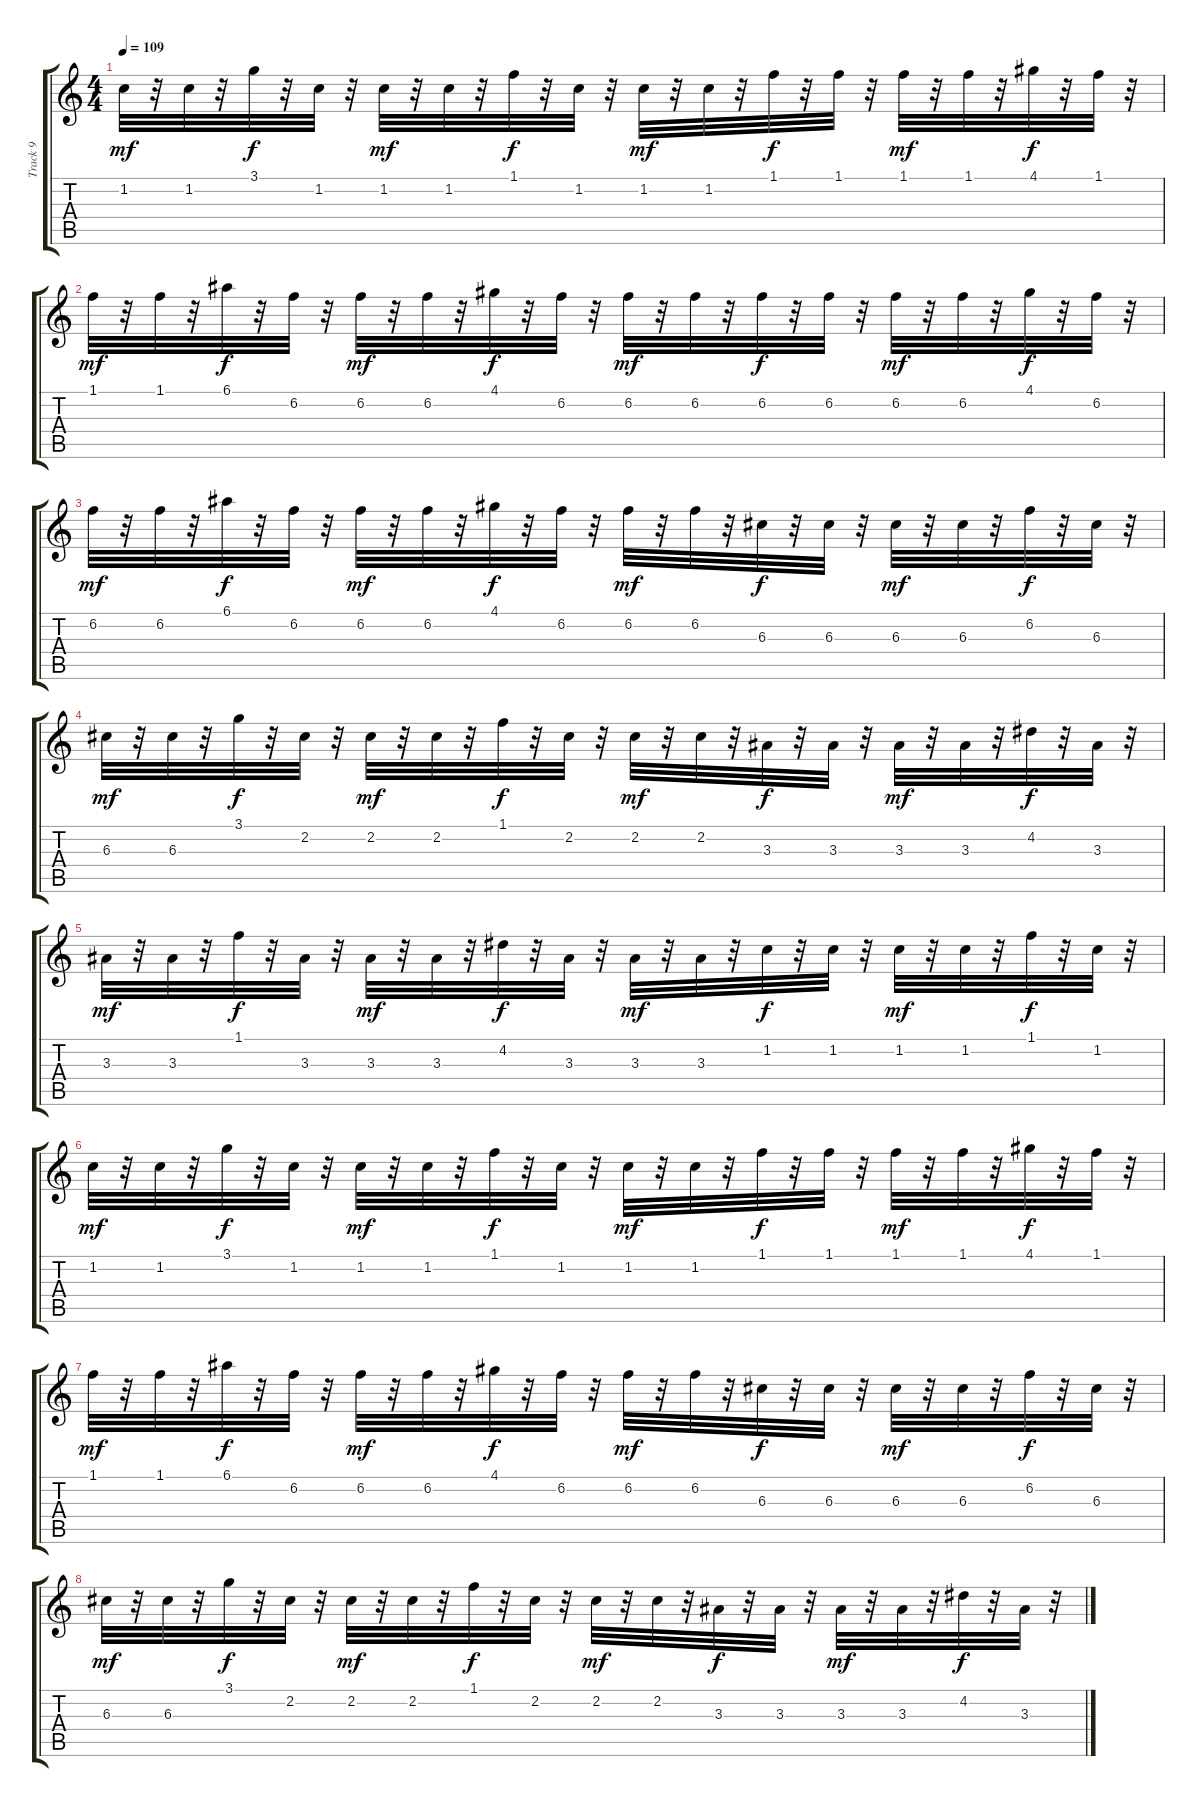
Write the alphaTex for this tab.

\track ("Track 9" "Track 9") {instrument electricguitarjazz}
\staff {score tabs}
\tuning (E4 B3 G3 D3 A2 E2) {hide}
\ts (4 4)
\tempo 109
\clef g2
\ks c
1.2.32{dy mf} r.32 1.2.32 r.32 3.1.32{dy f} r.32 1.2.32 r.32 1.2.32{dy mf} r.32 1.2.32 r.32 1.1.32{dy f} r.32 1.2.32 r.32 1.2.32{dy mf} r.32 1.2.32 r.32 1.1.32{dy f} r.32 1.1.32 r.32 1.1.32{dy mf} r.32 1.1.32 r.32 4.1.32{dy f} r.32 1.1.32 r.32 |
1.1.32{dy mf} r.32 1.1.32 r.32 6.1.32{dy f} r.32 6.2.32 r.32 6.2.32{dy mf} r.32 6.2.32 r.32 4.1.32{dy f} r.32 6.2.32 r.32 6.2.32{dy mf} r.32 6.2.32 r.32 6.2.32{dy f} r.32 6.2.32 r.32 6.2.32{dy mf} r.32 6.2.32 r.32 4.1.32{dy f} r.32 6.2.32 r.32 |
6.2.32{dy mf} r.32 6.2.32 r.32 6.1.32{dy f} r.32 6.2.32 r.32 6.2.32{dy mf} r.32 6.2.32 r.32 4.1.32{dy f} r.32 6.2.32 r.32 6.2.32{dy mf} r.32 6.2.32 r.32 6.3.32{dy f} r.32 6.3.32 r.32 6.3.32{dy mf} r.32 6.3.32 r.32 6.2.32{dy f} r.32 6.3.32 r.32 |
6.3.32{dy mf} r.32 6.3.32 r.32 3.1.32{dy f} r.32 2.2.32 r.32 2.2.32{dy mf} r.32 2.2.32 r.32 1.1.32{dy f} r.32 2.2.32 r.32 2.2.32{dy mf} r.32 2.2.32 r.32 3.3.32{dy f} r.32 3.3.32 r.32 3.3.32{dy mf} r.32 3.3.32 r.32 4.2.32{dy f} r.32 3.3.32 r.32 |
3.3.32{dy mf} r.32 3.3.32 r.32 1.1.32{dy f} r.32 3.3.32 r.32 3.3.32{dy mf} r.32 3.3.32 r.32 4.2.32{dy f} r.32 3.3.32 r.32 3.3.32{dy mf} r.32 3.3.32 r.32 1.2.32{dy f} r.32 1.2.32 r.32 1.2.32{dy mf} r.32 1.2.32 r.32 1.1.32{dy f} r.32 1.2.32 r.32 |
1.2.32{dy mf} r.32 1.2.32 r.32 3.1.32{dy f} r.32 1.2.32 r.32 1.2.32{dy mf} r.32 1.2.32 r.32 1.1.32{dy f} r.32 1.2.32 r.32 1.2.32{dy mf} r.32 1.2.32 r.32 1.1.32{dy f} r.32 1.1.32 r.32 1.1.32{dy mf} r.32 1.1.32 r.32 4.1.32{dy f} r.32 1.1.32 r.32 |
1.1.32{dy mf} r.32 1.1.32 r.32 6.1.32{dy f} r.32 6.2.32 r.32 6.2.32{dy mf} r.32 6.2.32 r.32 4.1.32{dy f} r.32 6.2.32 r.32 6.2.32{dy mf} r.32 6.2.32 r.32 6.3.32{dy f} r.32 6.3.32 r.32 6.3.32{dy mf} r.32 6.3.32 r.32 6.2.32{dy f} r.32 6.3.32 r.32 |
6.3.32{dy mf} r.32 6.3.32 r.32 3.1.32{dy f} r.32 2.2.32 r.32 2.2.32{dy mf} r.32 2.2.32 r.32 1.1.32{dy f} r.32 2.2.32 r.32 2.2.32{dy mf} r.32 2.2.32 r.32 3.3.32{dy f} r.32 3.3.32 r.32 3.3.32{dy mf} r.32 3.3.32 r.32 4.2.32{dy f} r.32 3.3.32 r.32
